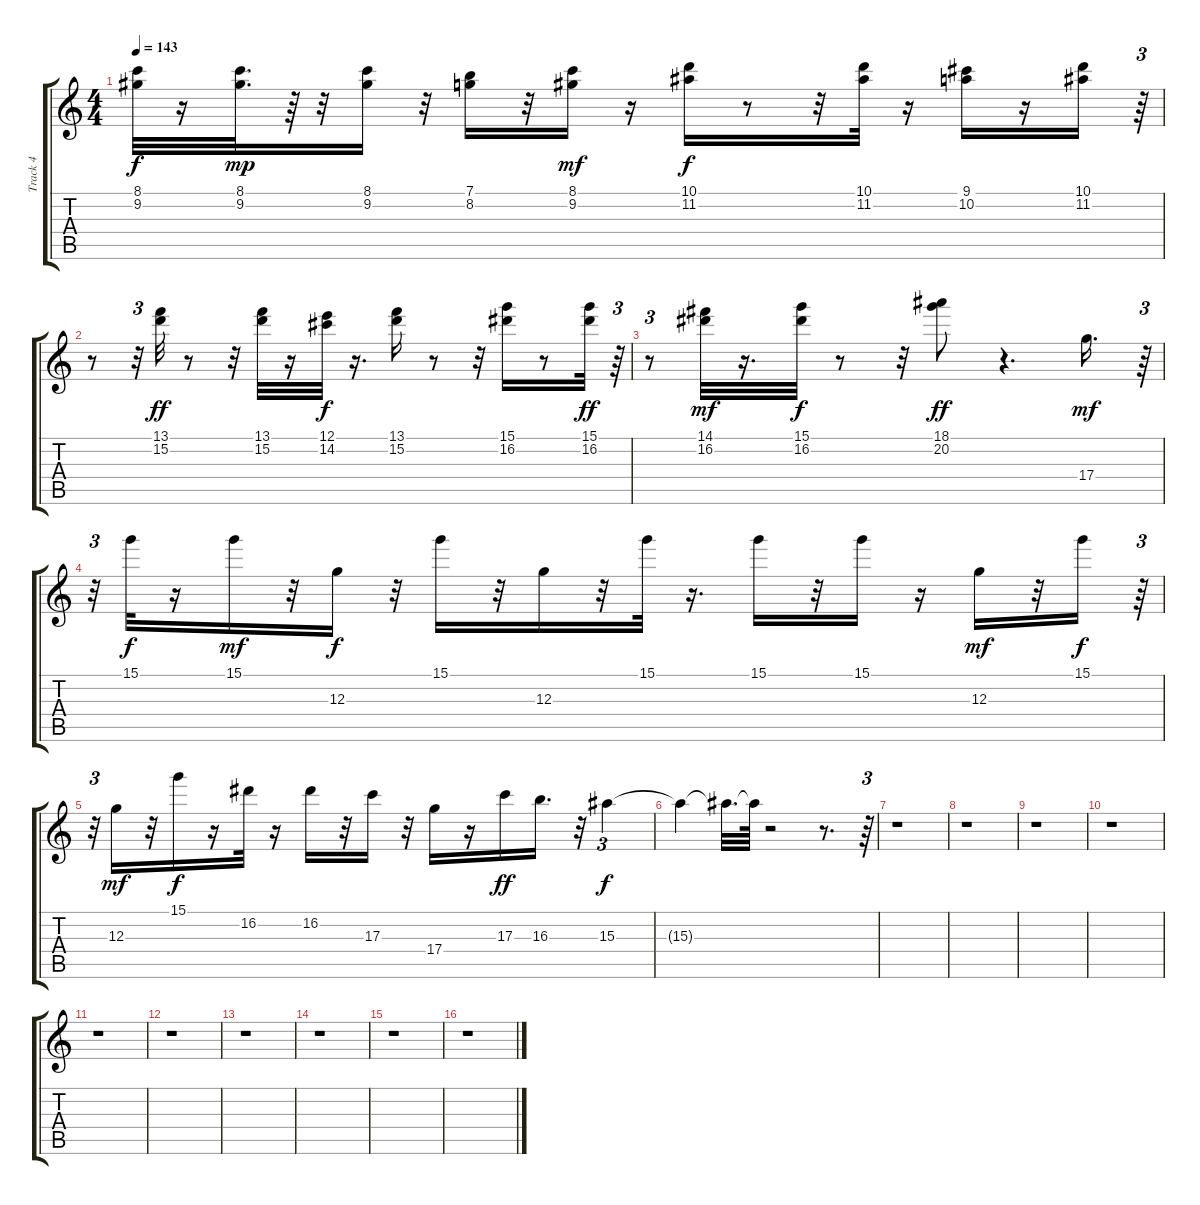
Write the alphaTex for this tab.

\track ("Track 4" "Track 4") {instrument acousticguitarnylon}
\staff {score tabs}
\tuning (E4 B3 G3 D3 A2 E2) {hide}
\ts (4 4)
\tempo 143
\clef g2
\ks c
(8.1 9.2).32{dy f} r.16 (8.1 9.2).32{d dy mp} r.64 r.32 (8.1 9.2).16 r.32 (7.1 8.2).16 r.32 (8.1 9.2).16{dy mf} r.16 (10.1 11.2).16{dy f} r.8 r.32 (10.1 11.2).32 r.16 (9.1 10.2).16 r.16 (10.1 11.2).16 r.64{tu (3 2)} |
r.8 r.32{tu (3 2)} (13.1 15.2).32{dy ff} r.8 r.32 (13.1 15.2).32 r.16 (12.1 14.2).32{dy f} r.16{d} (13.1 15.2).16 r.8 r.32 (15.1 16.2).16 r.8 (15.1 16.2).32{dy ff} r.64{tu (3 2)} |
r.8{tu (3 2)} (14.1 16.2).32{dy mf} r.16{d} (15.1 16.2).32{dy f} r.8 r.32 (18.1 20.2).8{dy ff} r.4{d} 17.4.16{d dy mf} r.64{tu (3 2)} |
r.32{tu (3 2)} 15.1.32{dy f} r.16 15.1.16{dy mf} r.32 12.3.16{dy f} r.32 15.1.16 r.32 12.3.16 r.32 15.1.32 r.16{d} 15.1.16 r.32 15.1.16 r.16 12.3.16{dy mf} r.32 15.1.16{dy f} r.64{tu (3 2)} |
r.32{tu (3 2)} 12.3.16{dy mf} r.32 15.1.16{dy f} r.16 16.2.32 r.16 16.2.16 r.32 17.3.16 r.32 17.4.16 r.16 17.3.16{dy ff} 16.3.16{d} r.32 15.3.4{tu (3 2) dy f} |
15.3{t}.4 15.3{t}.32{d} 15.3{t}.64 r.2 r.8{d} r.64{tu (3 2)} |
r.1 |
r.1 |
r.1 |
r.1 |
r.1 |
r.1 |
r.1 |
r.1 |
r.1 |
r.1
